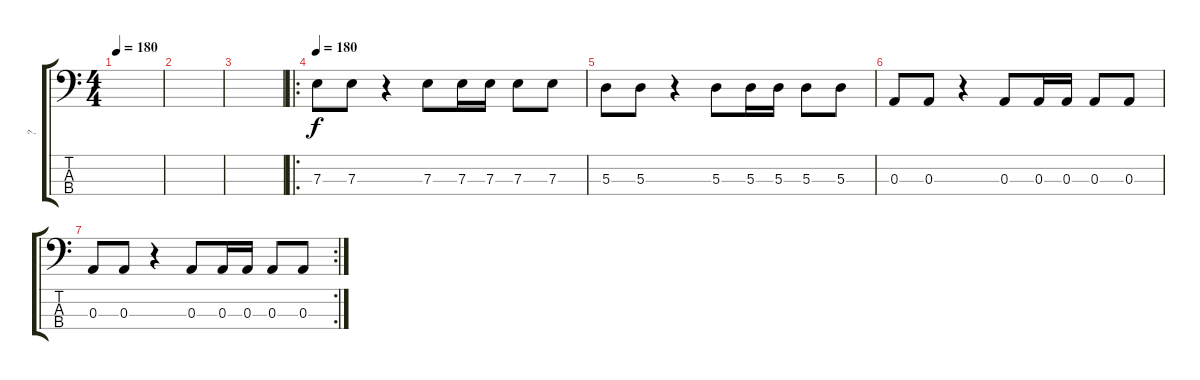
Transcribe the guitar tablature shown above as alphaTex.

\track ("?" "?") {instrument electricbassfinger}
\staff {score tabs}
\tuning (G2 D2 A1 E1) {hide}
\ts (4 4)
\tempo 180
\clef f4
\ks c
|
|
|
\ro
\tempo 180
7.3.8 7.3.8 r.4 7.3.8 7.3.16 7.3.16 7.3.8 7.3.8 |
5.3.8 5.3.8 r.4 5.3.8 5.3.16 5.3.16 5.3.8 5.3.8 |
0.3.8 0.3.8 r.4 0.3.8 0.3.16 0.3.16 0.3.8 0.3.8 |
\rc 2
0.3.8 0.3.8 r.4 0.3.8 0.3.16 0.3.16 0.3.8 0.3.8
